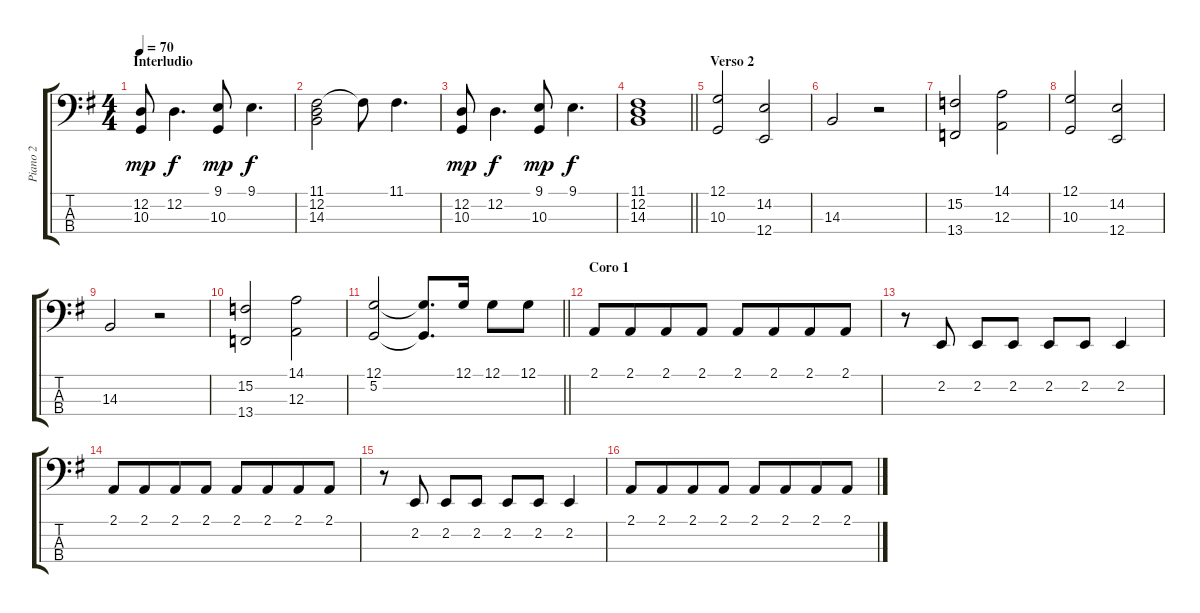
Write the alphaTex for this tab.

\track ("Piano 2" "Piano 2") {instrument acousticgrandpiano}
\staff {score tabs}
\tuning (G2 D2 A1 E1) {hide}
\ts (4 4)
\section ("" "Interludio")
\tempo 70
\clef f4
\ks g
(12.2 10.3).8{dy mp} 12.2.4{d dy f} (9.1 10.3).8{dy mp} 9.1.4{d dy f} |
(11.1 12.2 14.3).2 11.1{t}.8 11.1.4{d} |
(12.2 10.3).8{dy mp} 12.2.4{d dy f} (9.1 10.3).8{dy mp} 9.1.4{d dy f} |
\barLineRight lightlight
(11.1 12.2 14.3).1 |
\section ("" "Verso 2")
(12.1 10.3).2 (14.2 12.4).2 |
14.3.2 r.2 |
(15.2 13.4).2 (14.1 12.3).2 |
(12.1 10.3).2 (14.2 12.4).2 |
14.3.2 r.2 |
(15.2 13.4).2 (14.1 12.3).2 |
\barLineRight lightlight
(12.1 5.2).2 (12.1{t} 5.2{t}).8{d} 12.1.16 12.1.8 12.1.8 |
\section ("" "Coro 1")
2.1.8 2.1.8{beam merge} 2.1.8 2.1.8 2.1.8 2.1.8{beam merge} 2.1.8 2.1.8 |
r.8 2.2.8 2.2.8 2.2.8 2.2.8 2.2.8 2.2.4 |
2.1.8 2.1.8{beam merge} 2.1.8 2.1.8 2.1.8 2.1.8{beam merge} 2.1.8 2.1.8 |
r.8 2.2.8 2.2.8 2.2.8 2.2.8 2.2.8 2.2.4 |
2.1.8 2.1.8{beam merge} 2.1.8 2.1.8 2.1.8 2.1.8{beam merge} 2.1.8 2.1.8
